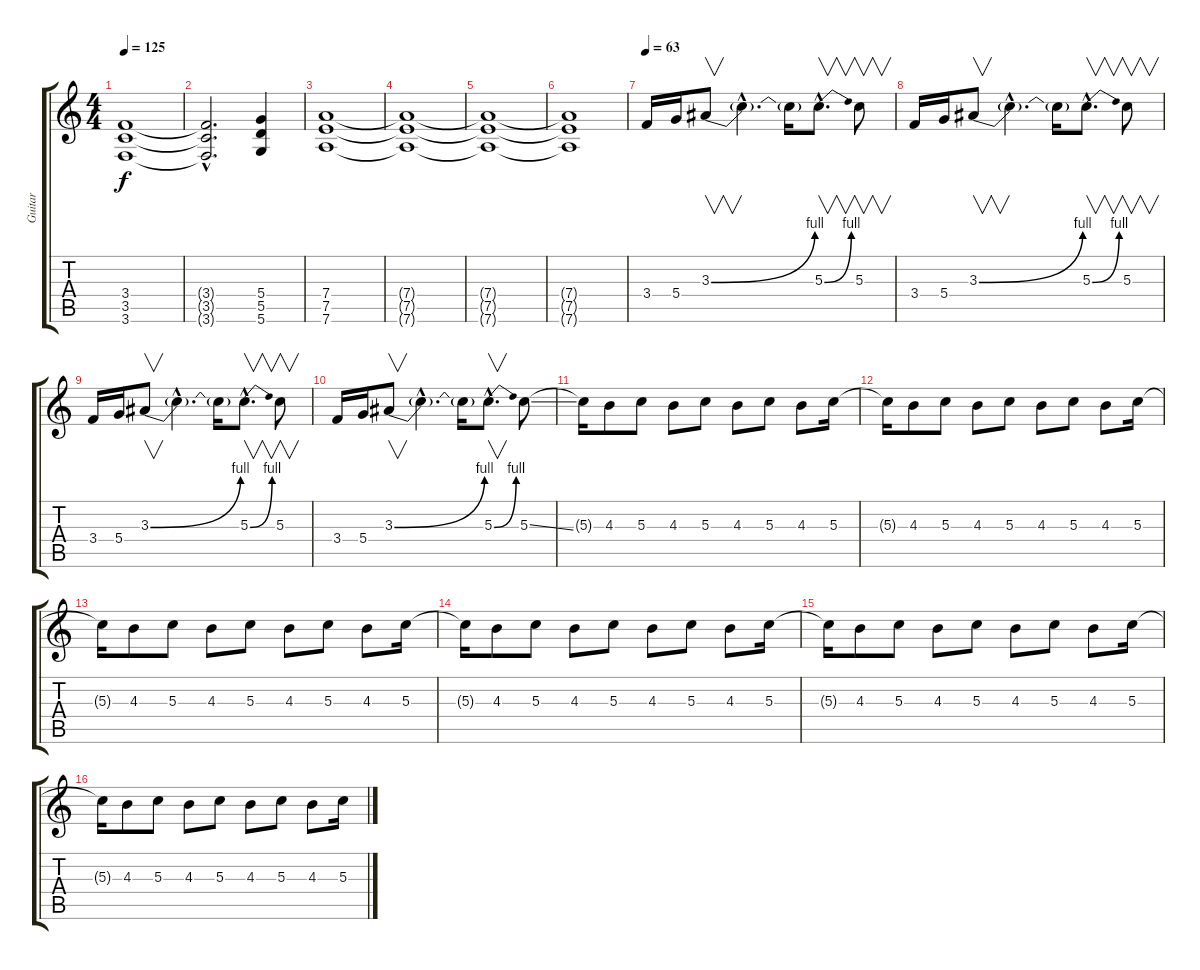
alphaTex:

\track ("Guitar" "Guitar") {instrument distortionguitar}
\staff {score tabs}
\tuning (E4 B3 G3 D3 A2 D2) {hide}
\ts (4 4)
\tempo 125
\clef g2
\ks c
(3.4{t} 3.5{t} 3.6{t}).1{dy f} |
(3.4{hac t} 3.5{hac t} 3.6{hac t}).2{d} (5.4 5.5 5.6).4 |
(7.4 7.5 7.6).1 |
(7.4{t} 7.5{t} 7.6{t}).1 |
(7.4{t} 7.5{t} 7.6{t}).1 |
(7.4{t} 7.5{t} 7.6{t}).1 |
\tempo 63
3.4.16 5.4.16 3.3{be (bend 0 0 60 4)}.8{v} 3.3{hac t}.4{d} 3.3{t}.16 5.3{be (bend 0 0 60 4) hac}.8{v d} 5.3.8{v} |
3.4.16 5.4.16 3.3{be (bend 0 0 60 4)}.8{v} 3.3{hac t}.4{d} 3.3{t}.16 5.3{be (bend 0 0 60 4) hac}.8{v d} 5.3.8{v} |
3.4.16 5.4.16 3.3{be (bend 0 0 60 4)}.8{v} 3.3{hac t}.4{d} 3.3{t}.16 5.3{be (bend 0 0 60 4) hac}.8{v d} 5.3.8{v} |
3.4.16 5.4.16 3.3{be (bend 0 0 60 4)}.8{v} 3.3{hac t}.4{d} 3.3{t}.16 5.3{be (bend 0 0 60 4) hac}.8{v d} 5.3{ss}.8 |
5.3{t}.16 4.3.8{balance 16 instrument electricguitarclean} 5.3.8 4.3.8 5.3.8 4.3.8 5.3.8 4.3.8 5.3.16 |
5.3{t}.16 4.3.8 5.3.8 4.3.8 5.3.8 4.3.8 5.3.8 4.3.8 5.3.16 |
5.3{t}.16 4.3.8 5.3.8 4.3.8 5.3.8 4.3.8 5.3.8 4.3.8 5.3.16 |
5.3{t}.16 4.3.8 5.3.8 4.3.8 5.3.8 4.3.8 5.3.8 4.3.8 5.3.16 |
5.3{t}.16 4.3.8 5.3.8 4.3.8 5.3.8 4.3.8 5.3.8 4.3.8 5.3.16 |
5.3{t}.16 4.3.8 5.3.8 4.3.8 5.3.8 4.3.8 5.3.8 4.3.8 5.3.16
